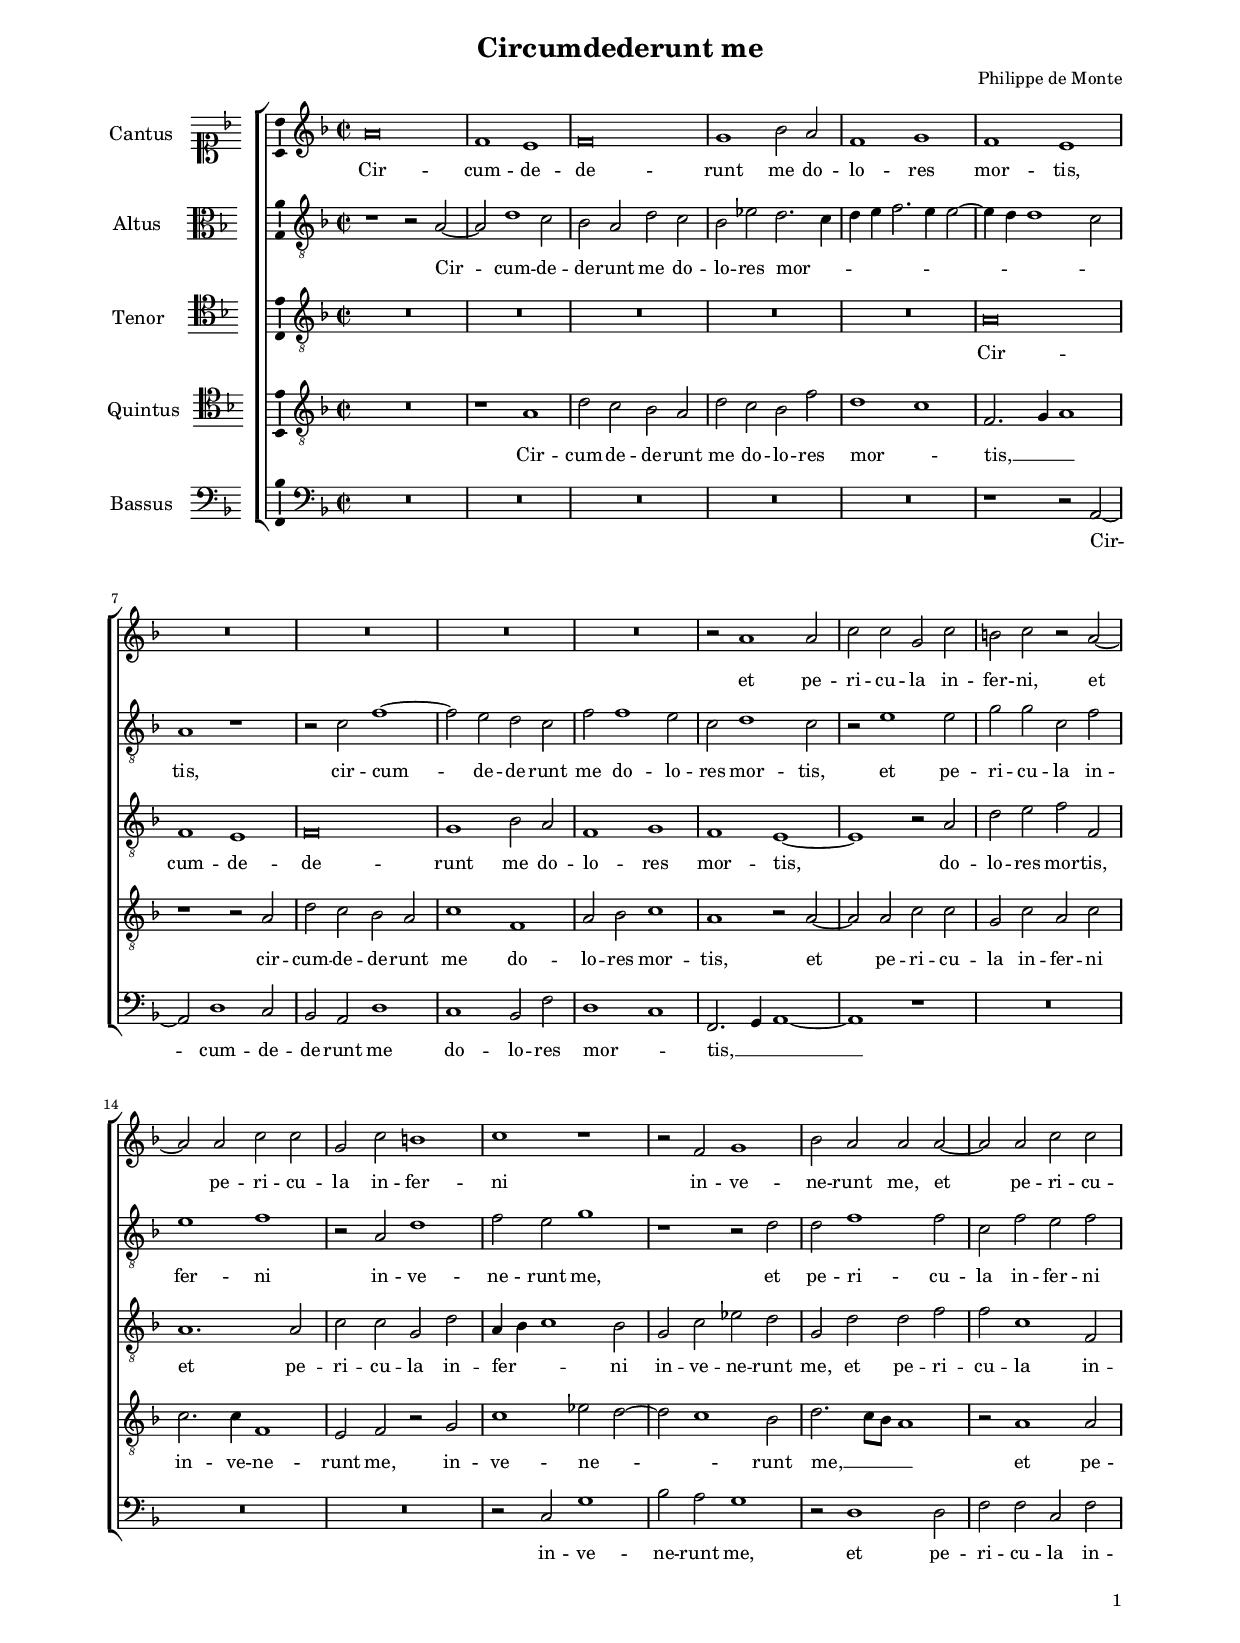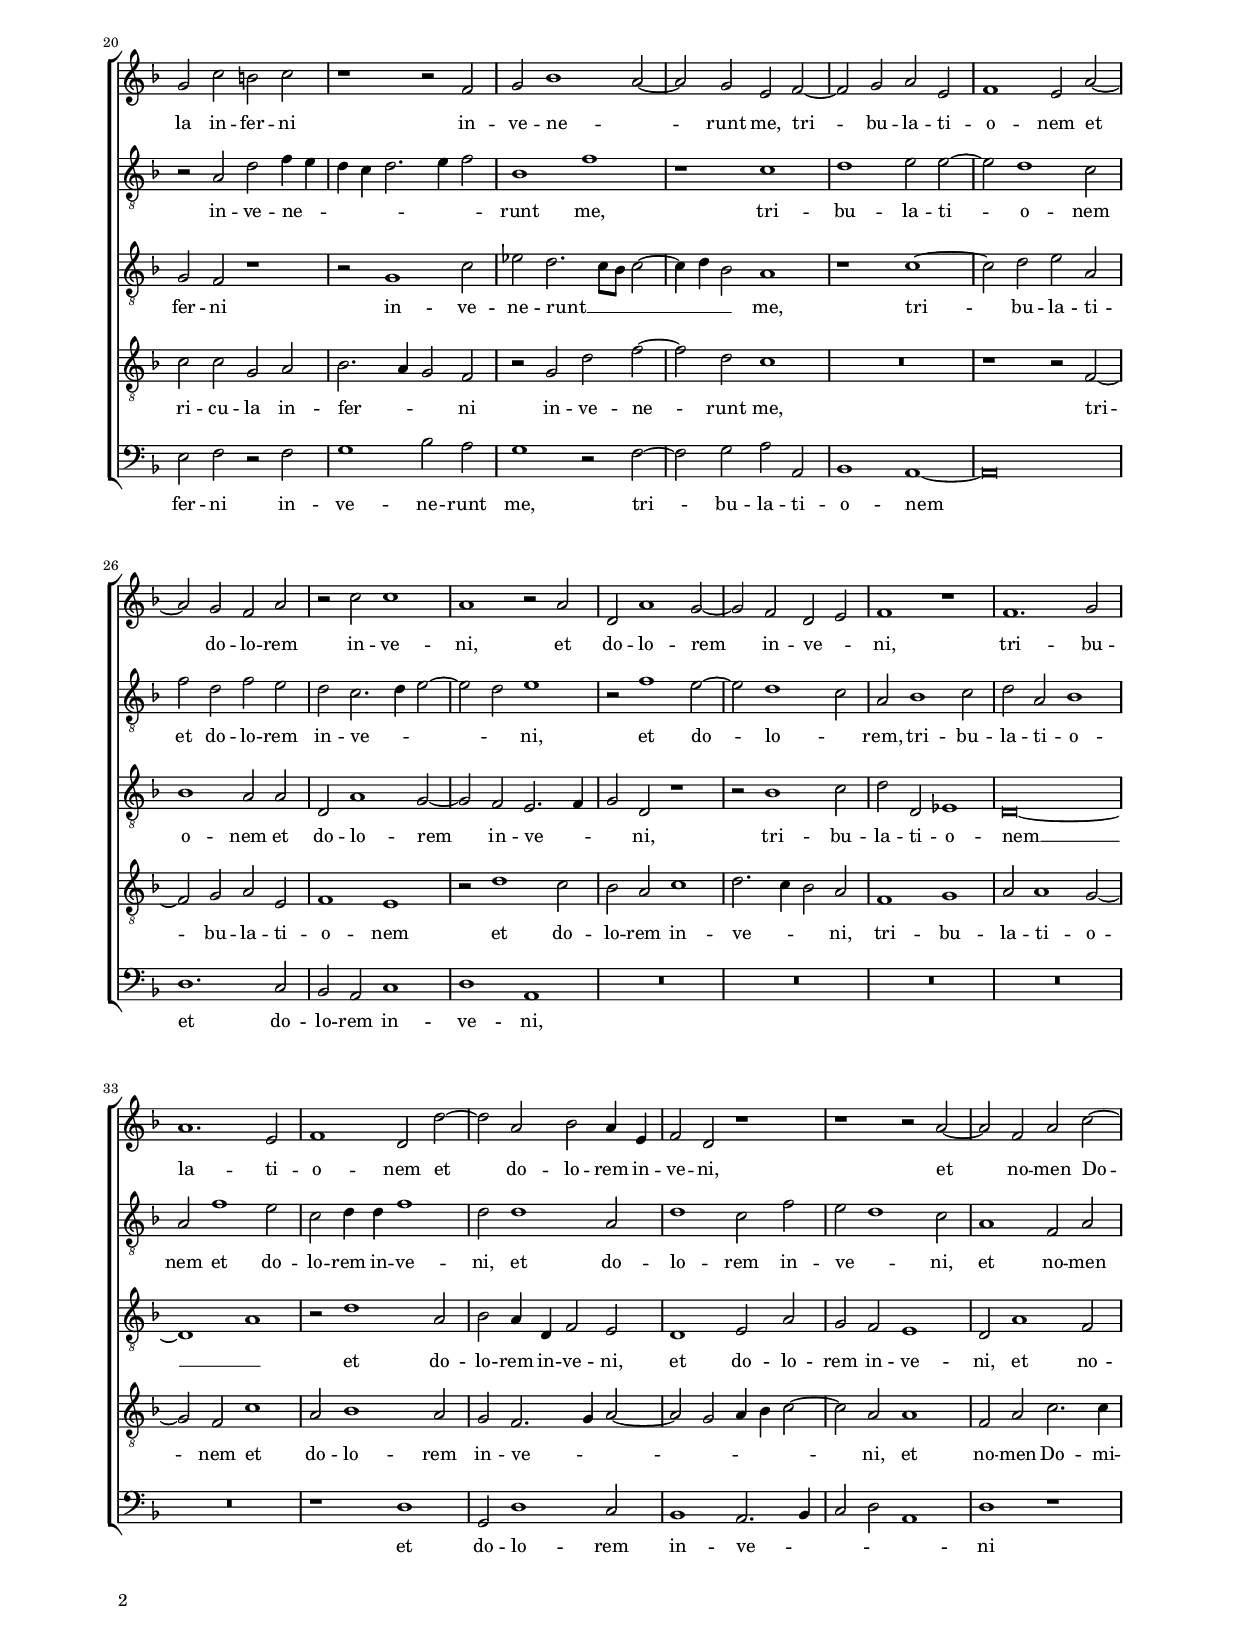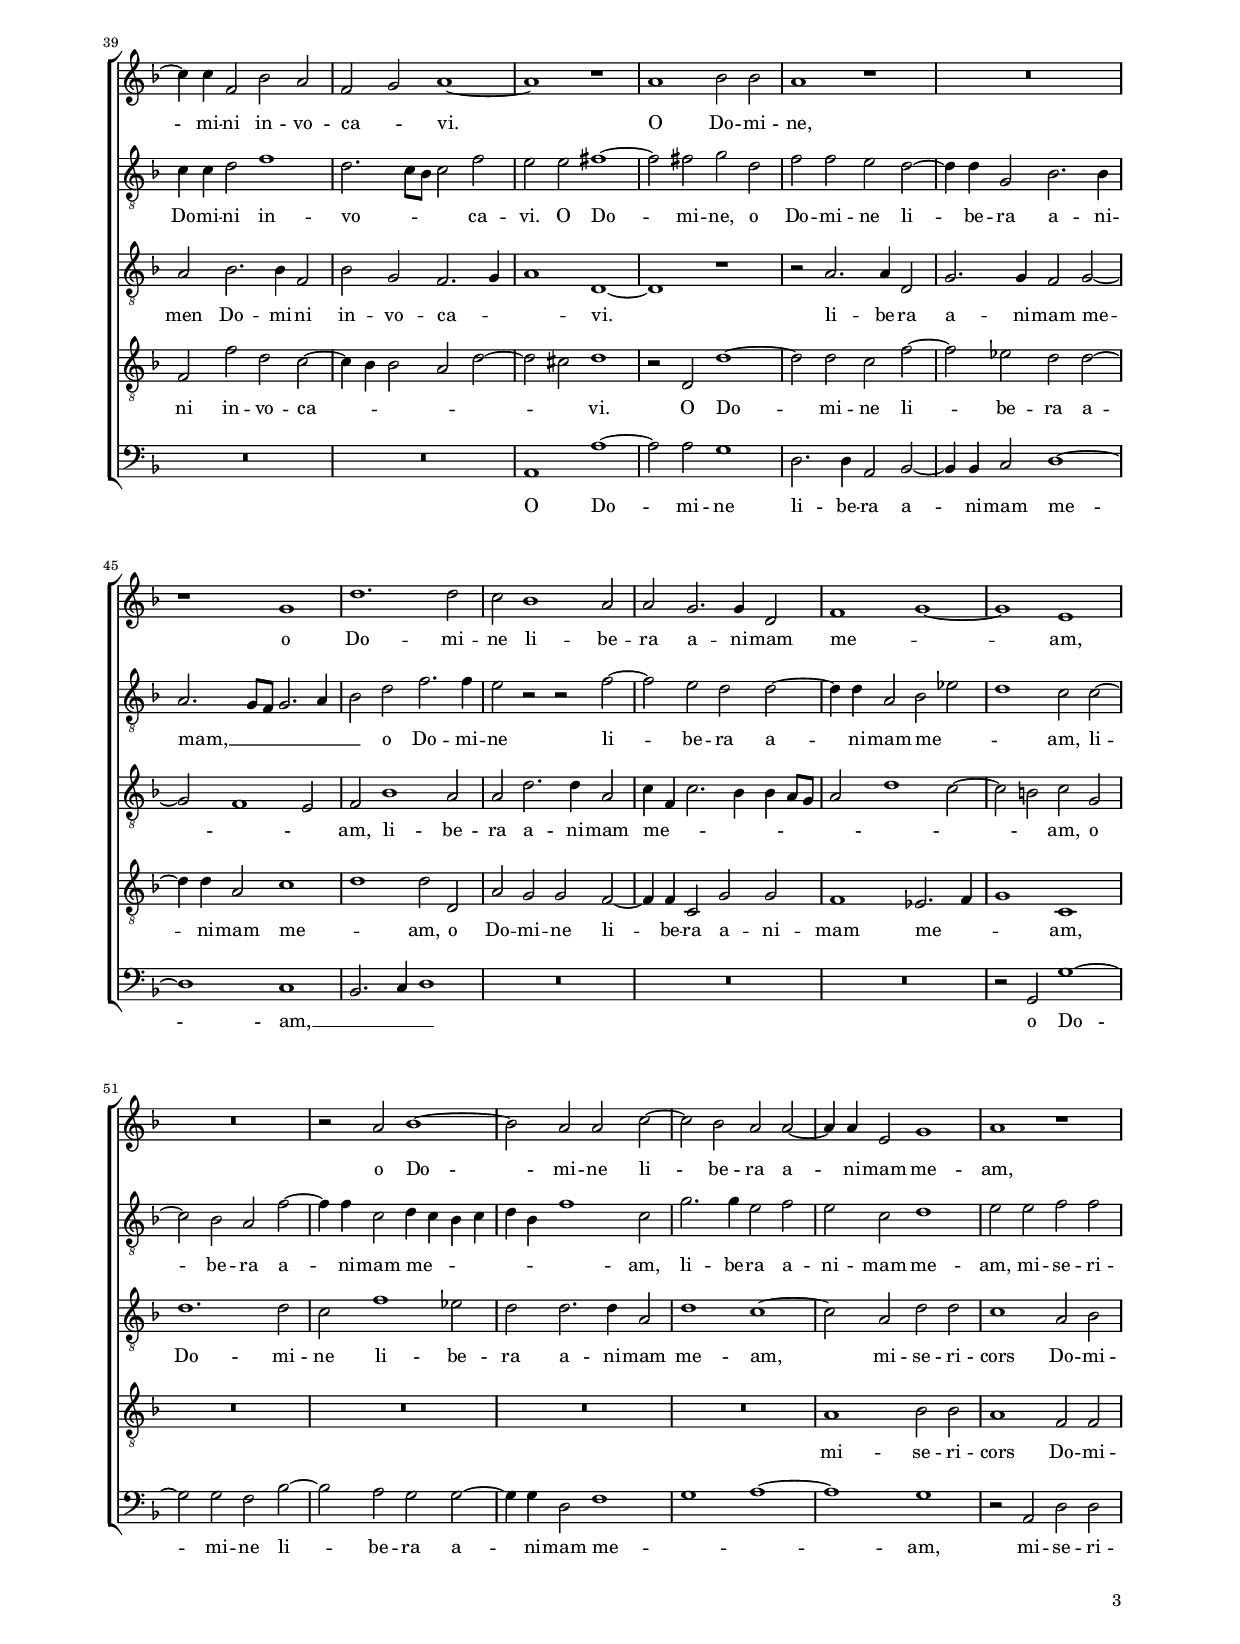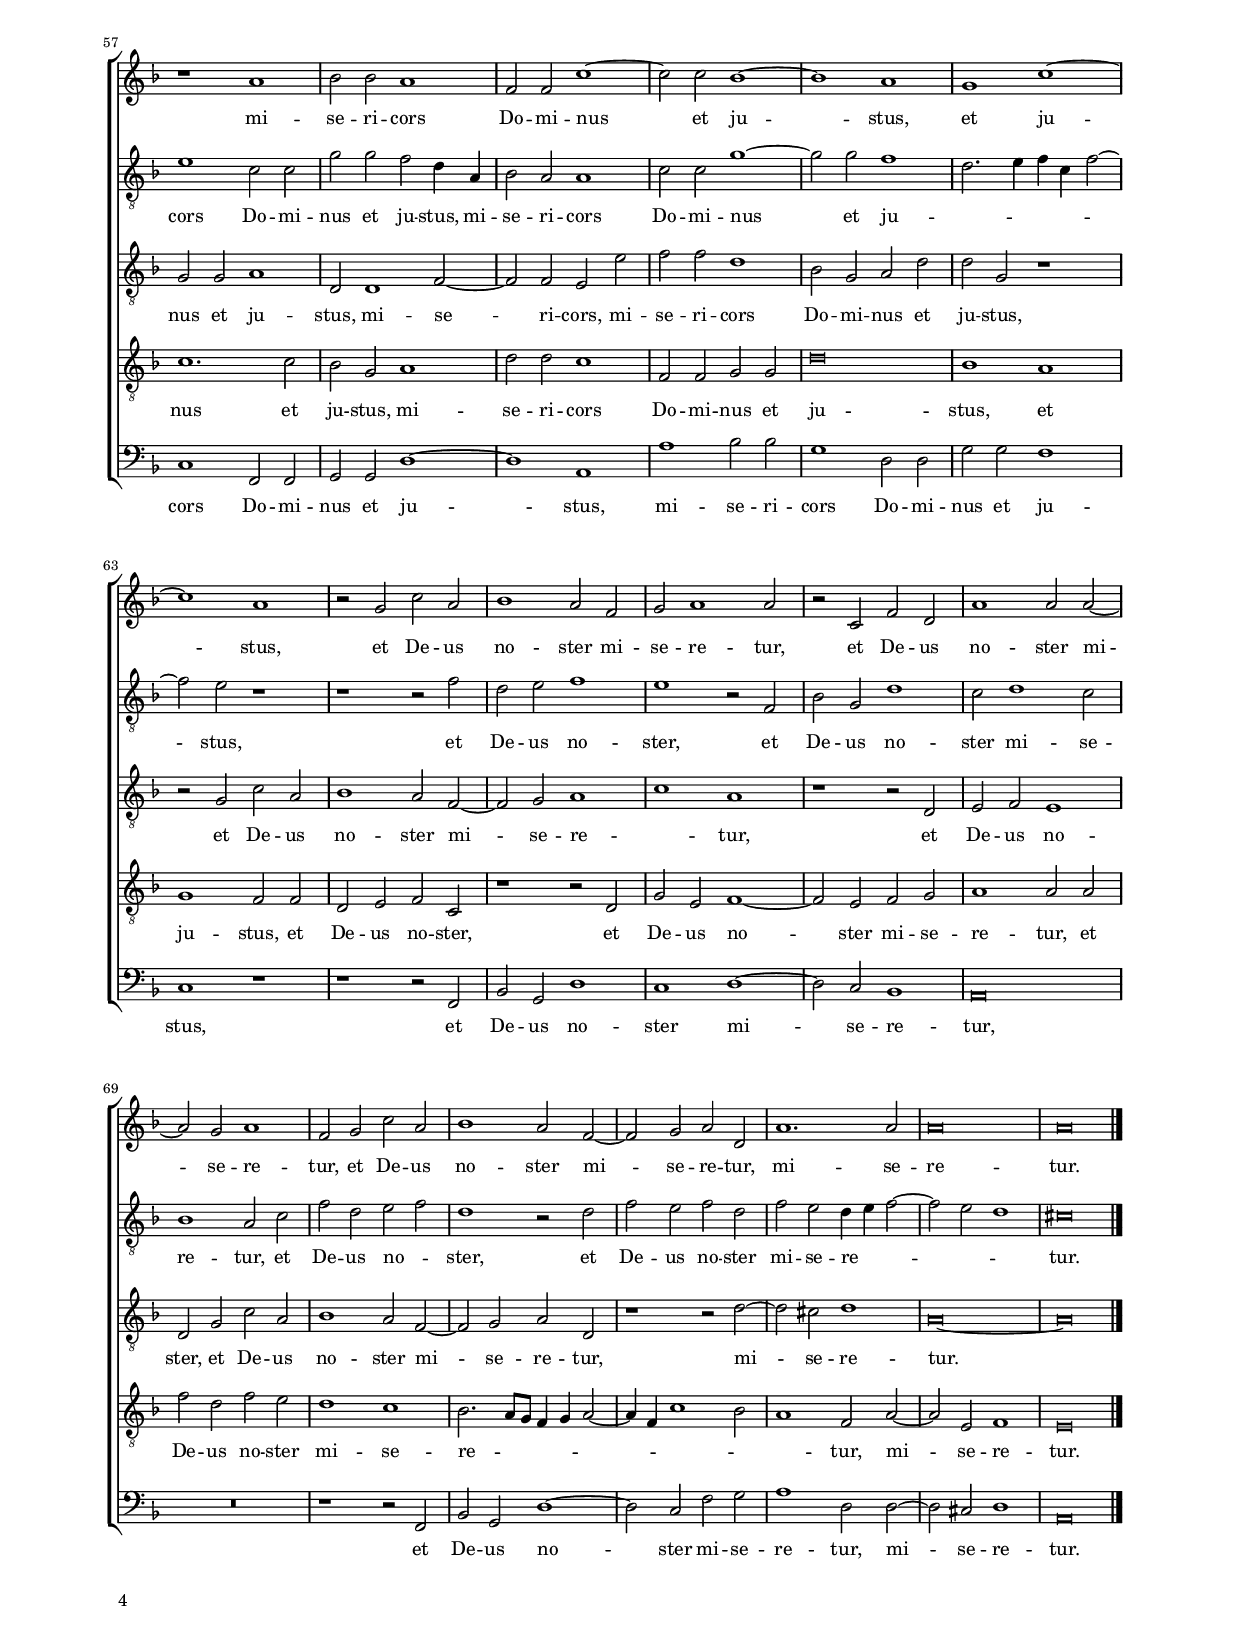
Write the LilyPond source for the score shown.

\header
{
  title="Circumdederunt me"
  composer="Philippe de Monte"
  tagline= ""
}

\version "2.18.2"
\language deutsch
#(set-global-staff-size 15)
% #(set-default-paper-size "letter")
#(ly:set-option 'point-and-click #f)


\paper
	{
	top-margin = 1.8 \cm
	bottom-margin = 1.2 \cm
	left-margin = 2 \cm
	right-margin = 2 \cm
	ragged-bottom = ##f
	ragged-last-bottom = ##f
	print-page-number = ##f
	system-system-spacing = #'((basic-distance . 17) (minimum-distance . 14) (padding . 6) (strechability . 150))
        oddFooterMarkup=\markup   \fill-line { "" \fromproperty #'page:page-number-string }
        evenFooterMarkup=\markup  \fill-line { \fromproperty #'page:page-number-string "" }
        last-bottom-spacing = #'((basic-distance . 12) (minimum-distance . 7) (padding . 4))
%	systems-per-page = 3
%       page-count = 3
%	min-systems-per-page = 3
	markup-system-spacing #'basic-distance = #12
%	print-all-headers = ##t
%	print-first-page-number = ##t
%	first-page-number = 1
	}

	
global = {
	\key f \major
	\time 2/2 \set Score.measureLength = #(ly:make-moment 2/1)
        \set Score.tempoHideNote = ##t
        \tempo 2 = 90
        \skip 1*2*75 \bar "|."
	}

	ficta = { \once \set suggestAccidentals = ##t }

	forget = #(define-music-function (parser location music) (ly:music?) #{
		\accidentalStyle forget
		$music
		\accidentalStyle default
		#})

	m = \melisma
	me = \melismaEnd
%	\mark \markup { \override #'(style . baroque) { \note  #"breve" #1 = \note #"breve." #1 } }



incipitcantus = \markup { \score {
	{
	\set Staff.instrumentName = \markup { \fontsize #1 "Cantus" }
	\key f \major
	\clef soprano
	s4 \bar ""
	}
	\layout  {
	raggedright = ##t
	indent = 1.6 \cm
	line-width = 2.2\cm
	\context { \Staff \remove Time_signature_engraver }
	\override Staff.Clef.Y-extent = #'(0 . 0)
	}} \hspace #1 }

      
incipitaltus = \markup { \score {
	{
	\set Staff.instrumentName = \markup { \fontsize #1 "Altus" }
	\key f \major
	\clef alto
	s4 \bar ""
	}
	\layout  {
	raggedright = ##t
	indent = 1.6 \cm
	line-width = 2.2\cm
	\context { \Staff \remove Time_signature_engraver }
	\override Staff.Clef.Y-extent = #'(0 . 0)
	}} \hspace #1 }


incipittenor = \markup { \score {
	{
	\set Staff.instrumentName = \markup { \fontsize #1 "Tenor" }
	\key f \major
	\clef tenor
	s4 \bar ""
	}
	\layout  {
	raggedright = ##t
	indent = 1.6 \cm
	line-width = 2.2\cm
	\context { \Staff \remove Time_signature_engraver }
	\override Staff.Clef.Y-extent = #'(0 . 0)
	}} \hspace #1 }
      
      
incipitquintus = \markup { \score {
	{
	\set Staff.instrumentName = \markup { \fontsize #1 "Quintus" }
	\key f \major
	\clef tenor
	s4 \bar ""
	}
	\layout  {
	raggedright = ##t
	indent = 1.6 \cm
	line-width = 2.2\cm
	\context { \Staff \remove Time_signature_engraver }
	\override Staff.Clef.Y-extent = #'(0 . 0)
	}} \hspace #1 }
      
      
incipitbassus = \markup { \score {
	{
	\set Staff.instrumentName = \markup { \fontsize #1 "Bassus" }
	\key f \major
	\clef bass
	s4 \bar ""
	}
	\layout  {
	raggedright = ##t
	indent = 1.6 \cm
	line-width = 2.2\cm
	\context { \Staff \remove Time_signature_engraver }
	\override Staff.Clef.Y-extent = #'(0 . 0)
	}} \hspace #1 }


cantus =  \relative c''
	{
	a\breve
	f1 e
	f\breve
	g1 b2 a
%5
	f1 g |
	f1 e
	R\breve
	R\breve
	R\breve
%10
	R\breve |
	r2 a1 a2
	c2 c g c
	h2 c r a~
	a2 a c c
%15
	g2 c h1 |
	c1 r
	r2 f, g1
	b2 a a a~
	a2 a c c
%20
	g2 c h c |
	r1 r2 f,
	g2 b1 a2~
	a2 g e f~
    f2 g a e
%25
	f1 e2 a~ |
	a2 g f a
	r2 c c1
	a1 r2 a
	d,2 a'1 g2~
%30
	g2 f d e |
	f1 r
	f1. g2
	a1. e2
	f1 d2 d'~
%35
	d2 a b a4 e |
	f2 d r1
	r1 r2 a'~
	a2 f a c~
	c4 c f,2 b a
%40
	f2 g a1~ |
	a1 r
	a1 b2 b
	a1 r
	R\breve
%45
	r1 g |
	d'1. d2
	c2 b1 a2
	a2 g2. g4 d2
	f1 g~
%50
	g1 e |
	R\breve
	r2 a b1~
	b2 a a c~
	c2 b a a~
%55
	a4 a e2 g1 |
	a1 r
	r1 a
	b2 b a1
	f2 f c'1~
%60
	c2 c b1~ |
	b1 a
	g1 c~
	c1 a
	r2 g c a
%65
	b1 a2 f |
	g2 a1 a2
	r2 c, f d
	a'1 a2 a~
	a2 g a1
%70
	f2 g c a |
	b1 a2 f~
	f2 g a d,
	a'1. a2
	a\breve
%75
	a\breve |
	}


altus =  \relative c'
    {
	r1 r2 a~
	a2 d1 c2
	b2 a d c
	b2 es d2. c4
%5
	d4 e f2. e4 e2~ |
	e4 d d1 c2
	a1 r
	r2 c f1~
	f2 e d c
%10
	f2 f1 e2 |
	c2 d1 c2
	r2 e1 e2
	g2 g c, f
	e1 f
%15
	r2 a, d1 |
	f2 e g1
	r1 r2 d
	d2 f1 f2
	c2 f e f
%20
	r2 a, d f4 e |
	d4 c d2. e4 f2
	b,1 f'
	r1 c
	d1 e2 e~
%25
	e2 d1 c2 |
	f2 d f e
	d2 c2. d4 e2~
	e2 d e1
	r2 f1 e2~
%30
	e2 d1 c2 |
	a2 b1 c2
	d2 a b1
	a2 f'1 e2
	c2 d4 d f1
%35
	d2 d1 a2 |
	d1 c2 f
	e2 d1 c2
	a1 f2 a
	c4 c d2 f1
%40
	d2. c8 b c2 f |
	e2 e fis1~
	fis2 fis g d
	f2 f e d~
	d4 d g,2 b2. b4
%45
	a2. g8 f g2. a4 |
	b2 d f2. f4
	e2 r r f~
	f2 e d d~
	d4 d a2 b es
%50
	d1 c2 c~ |
	c2 b a f'~
	f4 f c2 d4 c b c
	d4 b f'1 c2
	g'2. g4 e2 f
%55
	e2 c d1 |
	e2 e f f
	e1 c2 c
	g'2 g f d4 a
	b2 a a1
%60
	c2 c g'1~ |
	g2 g f1
	d2. e4 f c f2~
	f2 e r1
	r1 r2 f
%65
	d2 e f1 |
	e1 r2 f,
	b2 g d'1
	c2 d1 c2
	b1 a2 c
%70
	f2 d e f |
	d1 r2 d
	f2 e f d
	f2 e d4 e f2~
	f2 e d1
%75
	cis\breve |
	}


tenor =  \relative c'
	{
	R\breve
	R\breve
	R\breve
	R\breve
%5
	R\breve |
	a\breve
    f1 e
	f\breve	
	g1 b2 a
%10
	f1 g |
	f1 e~
	e1 r2 a
	d2 e f f,
	a1. a2
%15
	c2 c g d' |
	a4 b c1 b2
	g2 c es d
	g,2 d' d f
	f2 c1 f,2
%20
	g2 f r1 |
	r2 g1 c2
	es2 d2. c8 b c2~
	c4 d b2 a1
	r1 c~
%25
	c2 d e a, |
	b1 a2 a
	d,2 a'1 g2~
	g2 f e2. f4
	g2 d r1
%30
	r2 b'1 c2 |
	d2 d, es1
	d\breve~
	d1 a'
	r2 d1 a2
%35
	b2 a4 d, f2 e |
	d1 e2 a
	g2 f e1
	d2 a'1 f2
	a2 b2. b4 f2
%40
	b2 g f2. g4 |
	a1 d,~
	d1 r
	r2 a'2. a4 d,2
	g2. g4 f2 g~
%45
	g2 f1 e2 |
	f2 b1 a2
	a2 d2. d4 a2
	c4 f, c'2. b4 b a8 g
	a2 d1 c2~
%50
	c2 h c g |
	d'1. d2
	c2 f1 es2
	d2 d2. d4 a2
	d1 c~
%55
	c2 a d d |
	c1 a2 b
	g2 g a1
	d,2 d1 f2~
	f2 f e e'
%60
	f2 f d1 |
	b2 g a d
	d2 g, r1
	r2 g c a
	b1 a2 f~
%65
	f2 g a1 |
	c1 a
	r1 r2 d,
	e2 f e1
	d2 g c a
%70
	b1 a2 f~ |
	f2 g a d,
	r1 r2 d'~
	d2 cis d1
	a\breve~
%75
    a\breve |
	}


quintus  =  \relative c'
	{
	R\breve
	r1 a
	d2 c b a
	d2 c b f'
%5
	d1 c |
	f,2. g4 a1
	r1 r2 a
	d2 c b a
	c1 f,
%10
	a2 b c1 |
	a1 r2 a~
	a2 a c c
	g2 c a c
	c2. c4 f,1
%15
	e2 f r g |
	c1 es2 d~
	d2 c1 b2
	d2. c8 b a1
	r2 a1 a2
%20
	c2 c g a |
	b2. a4 g2 f
	r2 g d' f~
	f2 d c1
	R\breve
%25
	r1 r2 f,~ |
	f2 g a e
	f1 e
	r2 d'1 c2
	b2 a c1
%30
	d2. c4 b2 a |
	f1 g
	a2 a1 g2~
	g2 f c'1
	a2 b1 a2
%35
	g2 f2. g4 a2~ |
	a2 g a4 b c2~
	c2 a a1
	f2 a c2. c4
	f,2 f' d c~
%40
	c4 b b2 a d~ |
	d2 cis d1
	r2 d, d'1~
	d2 d c f~
	f2 es d d~
%45
	d4 d a2 c1 |
	d1 d2 d,
	a'2 g g f~
	f4 f c2 g' g
	f1 es2. f4
%50
	g1 c, |
	R\breve
	R\breve
	R\breve
	R\breve
%55
	a'1 b2 b |
	a1 f2 f
	c'1. c2
	b2 g a1
	d2 d c1
%60
	f,2 f g g |
	d'\breve
	b1 a
	g1 f2 f
    d2 e f c
%65
	r1 r2 d |
    g2 e f1~ 
    f2 e2 f2 g
    a1 a2 a
    f'2 d f e
%70
	d1 c |
	b2. a8 g f4 g a2~ 
    a4 f c'1 b2
    a1 f2 a2~
    a2 e f1
%75
	e\breve |
	}


bassus  =  \relative c
	{
	R\breve
	R\breve
	R\breve
	R\breve
%5
	R\breve |
	r1 r2 a~
	a2 d1 c2
	b2 a d1
	c1 b2 f'
%10
	d1 c |
	f,2. g4 a1~
	a1 r
	R\breve
	R\breve
%15
	R\breve |
	r2 c g'1
	b2 a g1
	r2 d1 d2
	f2 f c f
%20
	e2 f r f |
	g1 b2 a
	g1 r2 f~
	f2 g a a,
	b1 a~
%25
	a\breve |
	d1. c2
	b2 a c1
	d1 a
	R\breve
%30
	R\breve |
	R\breve
	R\breve
	R\breve
	r1 d
%35
	g,2 d'1 c2 |
	b1 a2. b4
	c2 d a1
	d1 r
	R\breve
%40
	R\breve |
	a1 a'~
	a2 a g1
	d2. d4 a2 b~
	b4 b c2 d1~
%45
	d1 c |
	b2. c4 d1
	R\breve
	R\breve
	R\breve
%50
	r2 g, g'1~ |
	g2 g f b~
	b2 a g g~
	g4 g d2 f1
	g1 a~
%55
	a1 g |
	r2 a, d d
	c1 f,2 f
	g2 g d'1~
	d1 a
%60
	a'1 b2 b |
	g1 d2 d
	g2 g f1
	c1 r
	r1 r2 f,
%65
	b2 g d'1 |
	c1 d~
	d2 c b1
	a\breve
	R\breve
%70
	r1 r2 f |
	b2 g d'1~
	d2 c f g
	a1 d,2 d~
	d2 cis d1
%75
	a\breve |
	}


lyricscantus = \lyricmode {
	Cir -- cum -- de -- de -- runt me do -- lo -- res mor -- tis,
    et pe -- ri -- cu -- la in -- fer -- ni,
    et pe -- ri -- cu -- la in -- fer -- ni in -- ve -- ne -- runt me,
    et pe -- ri -- cu -- la in -- fer -- ni in -- ve -- ne -- _ runt me,
    tri -- bu -- la -- ti -- o -- nem et do -- lo -- rem in -- ve -- ni,
    et do -- lo -- rem in -- ve -- _ ni,
    tri -- bu -- la -- ti -- o -- nem et do -- lo -- rem in -- ve -- ni,
    et no -- men Do -- mi -- ni in -- vo -- ca -- _ vi.
    O Do -- mi -- ne,
    o Do -- mi -- ne
    li -- be -- ra a -- ni -- mam me -- _ am,
    o Do -- mi -- ne
    li -- be -- ra a -- ni -- mam me -- am,
    mi -- se -- ri -- cors Do -- mi -- nus et ju -- stus,
    et ju -- stus,
    et De -- us no -- ster mi -- se -- re -- tur,
    et De -- us no -- ster mi -- se -- re -- tur,
    et De -- us no -- ster mi -- se -- re -- tur,
    mi -- se -- re -- tur.
	}


lyricsaltus = \lyricmode {
	Cir -- cum -- de -- de -- runt me do -- lo -- res mor -- _ _ _ _ _ _ _ _ _ tis,
    cir -- cum -- de -- de -- runt me do -- lo -- res mor -- tis,
    et pe -- ri -- cu -- la in -- fer -- ni in -- ve -- ne -- runt me,
    et pe -- ri -- cu -- la in -- fer -- ni in -- ve -- ne -- _ _ _ _ _ _ runt me,
    tri -- bu -- la -- ti -- o -- nem et do -- lo -- rem in -- ve -- _ _ _ ni,
    et do -- lo -- _ rem,
    tri -- bu -- la -- ti -- o -- nem et do -- lo -- rem in -- ve -- ni,
    et do -- lo -- rem in -- ve -- _ ni,
    et no -- men Do -- mi -- ni in -- vo -- _ _ _ ca -- vi.
    O Do -- mi -- ne,
    o Do -- mi -- ne
    li -- be -- ra a -- ni -- mam, __ _ _ _ _ _
    o Do -- mi -- ne
    li -- be -- ra a -- ni -- mam me -- _ _ am,
    li -- be -- ra a -- ni -- mam me -- _ _ _ _ _ _ am,
    li -- be -- ra a -- ni -- mam me -- am,
    mi -- se -- ri -- cors Do -- mi -- nus et ju -- stus,
    mi -- se -- ri -- cors Do -- mi -- nus et ju -- _ _ _ _ _ stus,
    et De -- us no -- ster,
    et De -- us no -- ster mi -- se -- re -- tur,
    et De -- us no -- _ ster,
    et De -- us no -- ster mi -- se -- re -- _ _ _ _ tur.
	}


lyricstenor = \lyricmode {
	Cir -- cum -- de -- de -- runt me do -- lo -- res mor -- tis,
    do -- lo -- res mor -- tis,
    et pe -- ri -- cu -- la in -- fer -- _ _ ni in -- ve -- ne -- runt me,
    et pe -- ri -- cu -- la in -- fer -- ni in -- ve -- ne -- runt __ _ _ _ _ _ me,
    tri -- bu -- la -- ti -- o -- nem et do -- lo -- rem in -- ve -- _ _ ni,
    tri -- bu -- la -- ti -- o -- nem __ _ et do -- lo -- rem in -- ve -- ni,
    et do -- lo -- rem in -- ve -- ni,
    et no -- men Do -- mi -- ni in -- vo -- ca -- _ _ vi.
    li -- be -- ra a -- ni -- mam me -- _ _ am,
    li -- be -- ra a -- ni -- mam me -- _ _ _ _ _ _ _ _ _ _ am,
    o Do -- mi -- ne
    li -- be -- ra a -- ni -- mam me -- am,
    mi -- se -- ri -- cors Do -- mi -- nus et ju -- stus,
    mi -- se -- ri -- cors,
    mi -- se -- ri -- cors Do -- mi -- nus et ju -- stus,
    et De -- us no -- ster mi -- se -- re -- _ tur,
    et De -- us no -- ster,
    et De -- us no -- ster mi -- se -- re -- tur,
    mi -- se -- re -- tur.
	}


lyricsquintus = \lyricmode {
	Cir -- cum -- de -- de -- runt me do -- lo -- res mor -- _ tis, __ _ _
    cir -- cum -- de -- de -- runt me do -- lo -- res mor -- tis,
    et pe -- ri -- cu -- la in -- fer -- ni in -- ve -- ne -- runt me,
    in -- ve -- ne -- _ _ runt me, __ _ _ _
    et pe -- ri -- cu -- la in -- fer -- _ _ ni in -- ve -- ne -- runt me,
    tri -- bu -- la -- ti -- o -- nem et do -- lo -- rem in -- ve -- _ _ ni,
    tri -- bu -- la -- ti -- o -- nem et do -- lo -- rem in -- ve -- _ _ _ _ _ _ ni,
    et no -- men Do -- mi -- ni in -- vo -- ca -- _ _ _ _ _ vi.
    O Do -- mi -- ne
    li -- be -- ra a -- ni -- mam me -- _ am,
    o Do -- mi -- ne
    li -- be -- ra a -- ni -- mam me -- _ _ am,
    mi -- se -- ri -- cors Do -- mi -- nus et ju -- stus,
    mi -- se -- ri -- cors Do -- mi -- nus et ju -- stus,
    et ju -- stus,
    et De -- us no -- ster,
    et De -- us no -- ster mi -- se -- re -- tur,
    et De -- us no -- ster mi -- se -- re -- _ _ _ _ _ _ _ _ _ tur,
    mi -- se -- re -- tur.
	}


lyricsbassus = \lyricmode {
	Cir -- cum -- de -- de -- runt me do -- lo -- res mor -- _ tis, __ _ _
    in -- ve -- ne -- runt me,
    et pe -- ri -- cu -- la in -- fer -- ni in -- ve -- ne -- runt me,
    tri -- bu -- la -- ti -- o -- nem et do -- lo -- rem in -- ve -- ni,
    et do -- lo -- rem in -- ve -- _ _ _ _ ni
    O Do -- mi -- ne
    li -- be -- ra a -- ni -- mam me -- am, __ _ _ _
    o Do -- mi -- ne
    li -- be -- ra a -- ni -- mam me -- _ _ am,
    mi -- se -- ri -- cors Do -- mi -- nus et ju -- stus,
    mi -- se -- ri -- cors Do -- mi -- nus et ju -- stus,
    et De -- us no -- ster mi -- se -- re -- tur,
    et De -- us no -- ster mi -- se -- re -- tur,
    mi -- se -- re -- tur.
	}


\score
{  
        % \transpose {
	\new ChoirStaff \with { \override StaffGrouper.staff-staff-spacing.basic-distance = #12 }
	<<

	\new Staff << \global
	\new Voice="v1" {
		\set Staff.instrumentName=\incipitcantus
%		\set Staff.instrumentName= "S"
		\set Staff.midiInstrument = "reed organ"
        \clef violin
		\cantus }
	\new Lyrics \lyricsto "v1" {\lyricscantus }
	>>


	\new Staff << \global
	\new Voice="v2" {
		\set Staff.instrumentName=\incipitaltus
%		\set Staff.instrumentName= "A"
		\set Staff.midiInstrument = "reed organ"
                \clef "G_8"
		\altus}
	\new Lyrics \lyricsto "v2" {\lyricsaltus }
	>>


	\new Staff << \global
	\new Voice="v3" {
		\set Staff.instrumentName=\incipittenor
%		\set Staff.instrumentName= "T"
		\set Staff.midiInstrument = "reed organ"
		\clef "G_8"
		\tenor }
	\new Lyrics \lyricsto "v3" {\lyricstenor }
	>>


	\new Staff << \global
	\new Voice="v5" {
		\set Staff.instrumentName=\incipitquintus
%		\set Staff.instrumentName= "Q"
		\set Staff.midiInstrument = "reed organ"
		\clef "G_8"
		\quintus}
	\new Lyrics \lyricsto "v5" {\lyricsquintus }
	>>


	\new Staff << \global
	\new Voice="v4" {
		\set Staff.instrumentName=\incipitbassus
%		\set Staff.instrumentName= "B"
		\set Staff.midiInstrument = "reed organ"
		\clef bass 
		\bassus }
	\new Lyrics \lyricsto "v4" {\lyricsbassus}
	>>

	>>
	% } % transpose

	\layout
	{
	indent = 2.5\cm
	\context { \Lyrics \override VerticalAxisGroup.nonstaff-relatedstaff-spacing.padding = #1.4 }
%	\context { \Lyrics \override LyricText.font-size = #1 }
	\context { \Staff \override TimeSignature.break-visibility = #end-of-line-invisible }
	\context { \Staff \consists "Ambitus_engraver" }
%	\context { \Voice \override Slur.transparent = ##t }
	\context { \Score \override BarNumber.padding = #2 }
	\context { \Voice \override NoteHead.style = #'baroque }
	}

\midi
	{
    	
	}

}


% EOF
